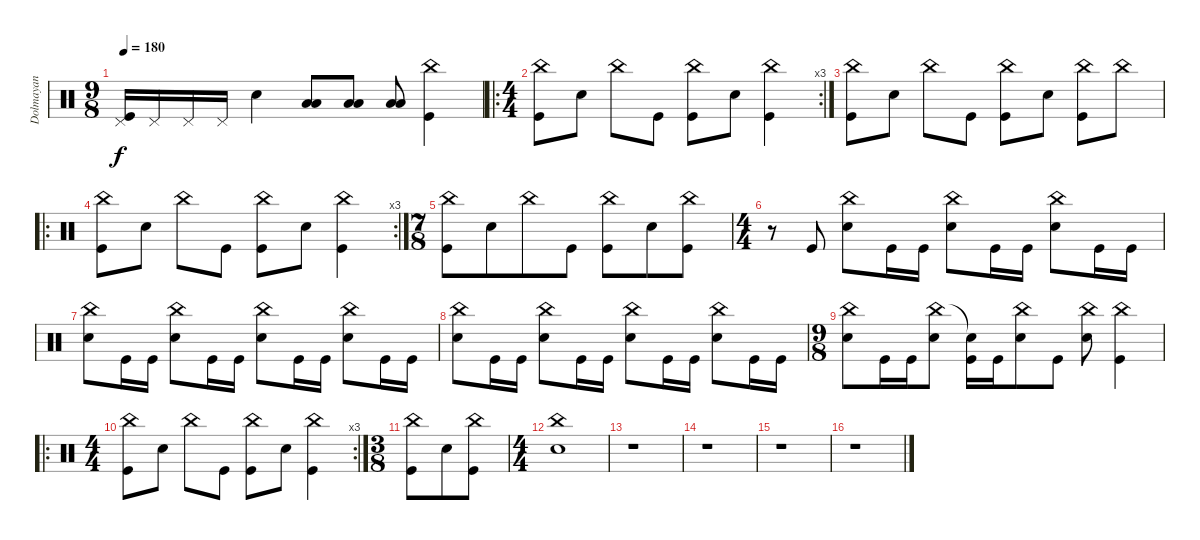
\track ("Dolmayan" "Dolmayan") {instrument percussion}
\staff {score}
\articulation defaults
\ts (9 8)
\tempo 180
\clef neutral
\ks c
("Pedal Hi-Hat (hit)" "Kick (hit)").16{dy f} "Pedal Hi-Hat (hit)".16 "Pedal Hi-Hat (hit)".16 "Pedal Hi-Hat (hit)".16 "Snare (hit) 2".4 ("Low Tom (hit)" "Low Floor Tom (hit)").8 ("Low Tom (hit)" "Low Floor Tom (hit)").8 ("Low Tom (hit)" "Low Floor Tom (hit)").8 ("China (hit)" "Kick (hit)").4 |
\ro
\rc 3
\ts (4 4)
("China (hit)" "Kick (hit)").8 "Snare (hit) 2".8 "China (hit)".8 "Kick (hit)".8 ("China (hit)" "Kick (hit)").8 "Snare (hit) 2".8 ("China (hit)" "Kick (hit)").4 |
("China (hit)" "Kick (hit)").8 "Snare (hit) 2".8 "China (hit)".8 "Kick (hit)".8 ("China (hit)" "Kick (hit)").8 "Snare (hit) 2".8 ("China (hit)" "Kick (hit)").8 "China (hit)".8 |
\ro
\rc 3
("China (hit)" "Kick (hit)").8 "Snare (hit) 2".8 "China (hit)".8 "Kick (hit)".8 ("China (hit)" "Kick (hit)").8 "Snare (hit) 2".8 ("China (hit)" "Kick (hit)").4 |
\ts (7 8)
("China (hit)" "Kick (hit)").8 "Snare (hit) 2".8 "China (hit)".8 "Kick (hit)".8 ("China (hit)" "Kick (hit)").8 "Snare (hit) 2".8 ("China (hit)" "Kick (hit)").8 |
\ts (4 4)
r.8 "Kick (hit)".8 ("China (hit)" "Snare (hit) 2").8 "Kick (hit)".16 "Kick (hit)".16 ("China (hit)" "Snare (hit) 2").8 "Kick (hit)".16 "Kick (hit)".16 ("China (hit)" "Snare (hit) 2").8 "Kick (hit)".16 "Kick (hit)".16 |
("China (hit)" "Snare (hit) 2").8 "Kick (hit)".16 "Kick (hit)".16 ("China (hit)" "Snare (hit) 2").8 "Kick (hit)".16 "Kick (hit)".16 ("China (hit)" "Snare (hit) 2").8 "Kick (hit)".16 "Kick (hit)".16 ("China (hit)" "Snare (hit) 2").8 "Kick (hit)".16 "Kick (hit)".16 |
("China (hit)" "Snare (hit) 2").8 "Kick (hit)".16 "Kick (hit)".16 ("China (hit)" "Snare (hit) 2").8 "Kick (hit)".16 "Kick (hit)".16 ("China (hit)" "Snare (hit) 2").8 "Kick (hit)".16 "Kick (hit)".16 ("China (hit)" "Snare (hit) 2").8 "Kick (hit)".16 "Kick (hit)".16 |
\ts (9 8)
("China (hit)" "Snare (hit) 2").8 "Kick (hit)".16 "Kick (hit)".16 ("China (hit)" "Snare (hit) 2").8 ("Snare (hit)"{t} "Kick (hit)").16 "Kick (hit)".16 ("China (hit)" "Snare (hit) 2").8 "Kick (hit)".8 ("China (hit)" "Snare (hit) 2").8 ("China (hit)" "Kick (hit)").4 |
\ro
\rc 3
\ts (4 4)
("China (hit)" "Kick (hit)").8 "Snare (hit) 2".8 "China (hit)".8 "Kick (hit)".8 ("China (hit)" "Kick (hit)").8 "Snare (hit) 2".8 ("China (hit)" "Kick (hit)").4 |
\ts (3 8)
("China (hit)" "Kick (hit)").8 "Snare (hit) 2".8 ("China (hit)" "Kick (hit)").8 |
\ts (4 4)
("China (hit)" "Snare (hit) 2").1 |
r.1 |
r.1 |
r.1 |
r.1
